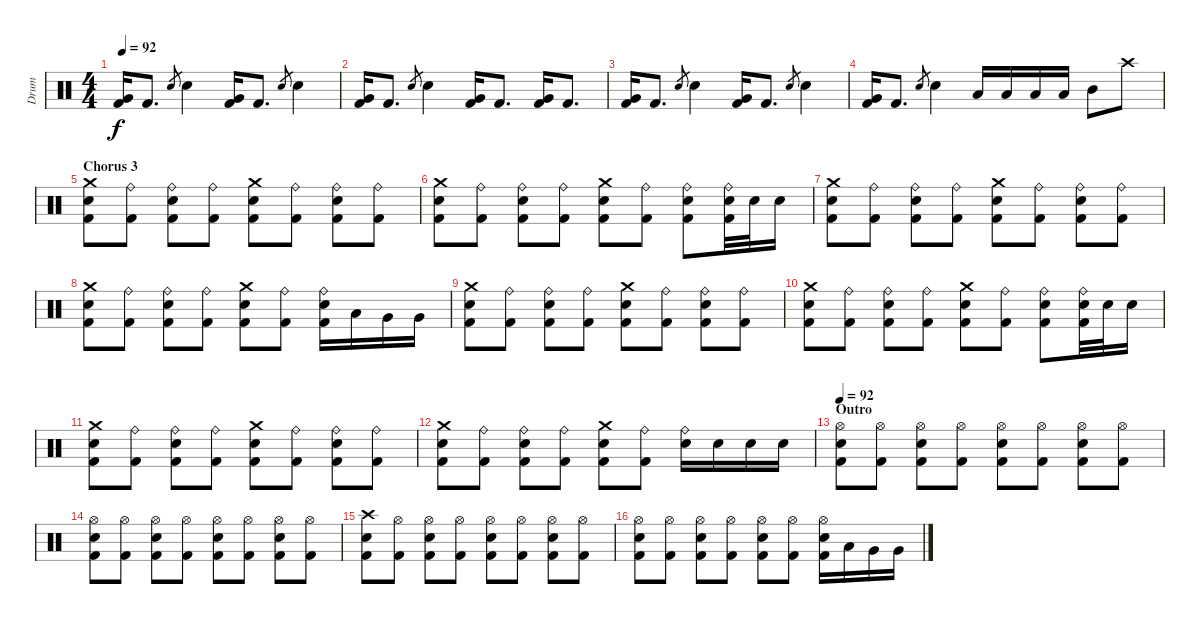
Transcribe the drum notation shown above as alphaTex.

\track ("Drum" "Drum") {instrument percussion}
\staff {score}
\articulation defaults
\ts (4 4)
\tempo 92
\clef neutral
\ks c
("Very Low Tom (hit)" "Kick (hit) 2").16{dy f} "Kick (hit) 2".8{d} "Electric Snare (hit)".8{gr} "Electric Snare (hit)".4 ("Very Low Tom (hit)" "Kick (hit) 2").16 "Kick (hit) 2".8{d} "Electric Snare (hit)".8{gr} "Electric Snare (hit)".4 |
("Very Low Tom (hit)" "Kick (hit) 2").16 "Kick (hit) 2".8{d} "Electric Snare (hit)".8{gr} "Electric Snare (hit)".4 ("Very Low Tom (hit)" "Kick (hit) 2").16 "Kick (hit) 2".8{d} ("Very Low Tom (hit)" "Kick (hit) 2").16 "Kick (hit) 2".8{d} |
("Very Low Tom (hit)" "Kick (hit) 2").16 "Kick (hit) 2".8{d} "Electric Snare (hit)".8{gr} "Electric Snare (hit)".4 ("Very Low Tom (hit)" "Kick (hit) 2").16 "Kick (hit) 2".8{d} "Electric Snare (hit)".8{gr} "Electric Snare (hit)".4 |
("Very Low Tom (hit)" "Kick (hit) 2").16 "Kick (hit) 2".8{d} "Electric Snare (hit)".8{gr} "Electric Snare (hit)".4 "Low Tom (hit)".16 "Low Tom (hit)".16 "Low Tom (hit)".16 "Low Tom (hit)".16 "Mid Tom (hit)".8 "Crash high (hit)".8 |
\section ("" "Chorus 3")
("Crash medium (hit)" "Electric Snare (hit)" "Kick (hit) 2").8 ("Ride (bell)" "Kick (hit) 2").8 ("Ride (bell)" "Electric Snare (hit)" "Kick (hit) 2").8 ("Ride (bell)" "Kick (hit) 2").8 ("Crash medium (hit)" "Electric Snare (hit)" "Kick (hit) 2").8 ("Ride (bell)" "Kick (hit) 2").8 ("Ride (bell)" "Electric Snare (hit)" "Kick (hit) 2").8 ("Ride (bell)" "Kick (hit) 2").8 |
("Crash medium (hit)" "Electric Snare (hit)" "Kick (hit) 2").8 ("Ride (bell)" "Kick (hit) 2").8 ("Ride (bell)" "Electric Snare (hit)" "Kick (hit) 2").8 ("Ride (bell)" "Kick (hit) 2").8 ("Crash medium (hit)" "Electric Snare (hit)" "Kick (hit) 2").8 ("Ride (bell)" "Kick (hit) 2").8 ("Ride (bell)" "Electric Snare (hit)" "Kick (hit) 2").8 ("Ride (bell)" "Electric Snare (hit)" "Kick (hit) 2").32 "Electric Snare (hit)".32 "Electric Snare (hit)".16 |
("Crash medium (hit)" "Electric Snare (hit)" "Kick (hit) 2").8 ("Ride (bell)" "Kick (hit) 2").8 ("Ride (bell)" "Electric Snare (hit)" "Kick (hit) 2").8 ("Ride (bell)" "Kick (hit) 2").8 ("Crash medium (hit)" "Electric Snare (hit)" "Kick (hit) 2").8 ("Ride (bell)" "Kick (hit) 2").8 ("Ride (bell)" "Electric Snare (hit)" "Kick (hit) 2").8 ("Ride (bell)" "Kick (hit) 2").8 |
("Crash medium (hit)" "Electric Snare (hit)" "Kick (hit) 2").8 ("Ride (bell)" "Kick (hit) 2").8 ("Ride (bell)" "Electric Snare (hit)" "Kick (hit) 2").8 ("Ride (bell)" "Kick (hit) 2").8 ("Crash medium (hit)" "Electric Snare (hit)" "Kick (hit) 2").8 ("Ride (bell)" "Kick (hit) 2").8 ("Ride (bell)" "Electric Snare (hit)" "Kick (hit) 2").16 "Low Tom (hit)".16 "Very Low Tom (hit)".16 "Very Low Tom (hit)".16 |
("Crash medium (hit)" "Electric Snare (hit)" "Kick (hit) 2").8 ("Ride (bell)" "Kick (hit) 2").8 ("Ride (bell)" "Electric Snare (hit)" "Kick (hit) 2").8 ("Ride (bell)" "Kick (hit) 2").8 ("Crash medium (hit)" "Electric Snare (hit)" "Kick (hit) 2").8 ("Ride (bell)" "Kick (hit) 2").8 ("Ride (bell)" "Electric Snare (hit)" "Kick (hit) 2").8 ("Ride (bell)" "Kick (hit) 2").8 |
("Crash medium (hit)" "Electric Snare (hit)" "Kick (hit) 2").8 ("Ride (bell)" "Kick (hit) 2").8 ("Ride (bell)" "Electric Snare (hit)" "Kick (hit) 2").8 ("Ride (bell)" "Kick (hit) 2").8 ("Crash medium (hit)" "Electric Snare (hit)" "Kick (hit) 2").8 ("Ride (bell)" "Kick (hit) 2").8 ("Ride (bell)" "Electric Snare (hit)" "Kick (hit) 2").8 ("Ride (bell)" "Electric Snare (hit)" "Kick (hit) 2").32 "Electric Snare (hit)".32 "Electric Snare (hit)".16 |
("Crash medium (hit)" "Electric Snare (hit)" "Kick (hit) 2").8 ("Ride (bell)" "Kick (hit) 2").8 ("Ride (bell)" "Electric Snare (hit)" "Kick (hit) 2").8 ("Ride (bell)" "Kick (hit) 2").8 ("Crash medium (hit)" "Electric Snare (hit)" "Kick (hit) 2").8 ("Ride (bell)" "Kick (hit) 2").8 ("Ride (bell)" "Electric Snare (hit)" "Kick (hit) 2").8 ("Ride (bell)" "Kick (hit) 2").8 |
("Crash medium (hit)" "Electric Snare (hit)" "Kick (hit) 2").8 ("Ride (bell)" "Kick (hit) 2").8 ("Ride (bell)" "Electric Snare (hit)" "Kick (hit) 2").8 ("Ride (bell)" "Kick (hit) 2").8 ("Crash medium (hit)" "Electric Snare (hit)" "Kick (hit) 2").8 ("Ride (bell)" "Kick (hit) 2").8 ("Ride (bell)" "Electric Snare (hit)").16 "Electric Snare (hit)".16 "Electric Snare (hit)".16 "Electric Snare (hit)".16 |
\section ("" "Outro")
\tempo 92
("Hi-Hat (open)" "Electric Snare (hit)" "Kick (hit) 2").8 ("Hi-Hat (open)" "Kick (hit) 2").8 ("Hi-Hat (open)" "Electric Snare (hit)" "Kick (hit) 2").8 ("Hi-Hat (open)" "Kick (hit) 2").8 ("Hi-Hat (open)" "Electric Snare (hit)" "Kick (hit) 2").8 ("Hi-Hat (open)" "Kick (hit) 2").8 ("Hi-Hat (open)" "Electric Snare (hit)" "Kick (hit) 2").8 ("Hi-Hat (open)" "Kick (hit) 2").8 |
("Hi-Hat (open)" "Electric Snare (hit)" "Kick (hit) 2").8 ("Hi-Hat (open)" "Kick (hit) 2").8 ("Hi-Hat (open)" "Electric Snare (hit)" "Kick (hit) 2").8 ("Hi-Hat (open)" "Kick (hit) 2").8 ("Hi-Hat (open)" "Electric Snare (hit)" "Kick (hit) 2").8 ("Hi-Hat (open)" "Kick (hit) 2").8 ("Hi-Hat (open)" "Electric Snare (hit)" "Kick (hit) 2").8 ("Hi-Hat (open)" "Kick (hit) 2").8 |
("Crash high (hit)" "Electric Snare (hit)" "Kick (hit) 2").8 ("Hi-Hat (open)" "Kick (hit) 2").8 ("Hi-Hat (open)" "Electric Snare (hit)" "Kick (hit) 2").8 ("Hi-Hat (open)" "Kick (hit) 2").8 ("Hi-Hat (open)" "Electric Snare (hit)" "Kick (hit) 2").8 ("Hi-Hat (open)" "Kick (hit) 2").8 ("Hi-Hat (open)" "Electric Snare (hit)" "Kick (hit) 2").8 ("Hi-Hat (open)" "Kick (hit) 2").8 |
("Hi-Hat (open)" "Electric Snare (hit)" "Kick (hit) 2").8 ("Hi-Hat (open)" "Kick (hit) 2").8 ("Hi-Hat (open)" "Electric Snare (hit)" "Kick (hit) 2").8 ("Hi-Hat (open)" "Kick (hit) 2").8 ("Hi-Hat (open)" "Electric Snare (hit)" "Kick (hit) 2").8 ("Hi-Hat (open)" "Kick (hit) 2").8 ("Hi-Hat (open)" "Electric Snare (hit)" "Kick (hit) 2").16 "Low Tom (hit)".16 "Very Low Tom (hit)".16 "Very Low Tom (hit)".16
